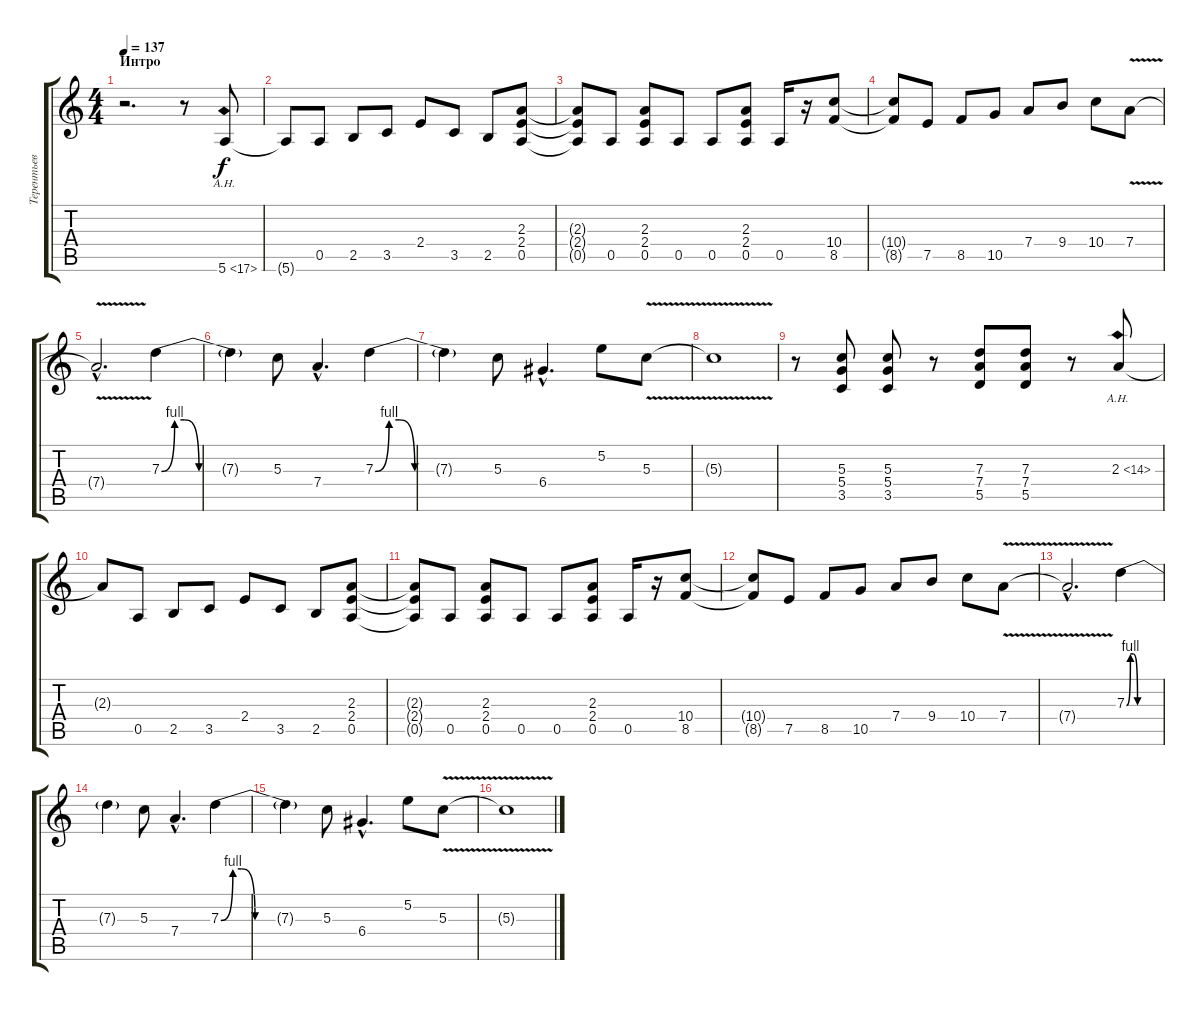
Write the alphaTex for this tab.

\track ("Терентьев" "Терентьев") {instrument overdrivenguitar}
\staff {score tabs}
\tuning (E4 B3 G3 D3 A2 E2) {hide}
\ts (4 4)
\section ("" "Интро")
\tempo 137
\clef g2
\ks c
r.2{d dy f instrument overdrivenguitar} r.8 5.6{ah 12}.8 |
5.6{t}.8 0.5.8 2.5.8 3.5.8 2.4.8 3.5.8 2.5.8 (2.3 2.4 0.5).8 |
(2.3{t} 2.4{t} 0.5{t}).8 0.5.8 (2.3 2.4 0.5).8 0.5.8 0.5.8 (2.3 2.4 0.5).8 0.5.16 r.16 (10.4 8.5).8 |
(10.4{t} 8.5{t}).8 7.5.8 8.5.8 10.5.8 7.4.8 9.4.8 10.4.8 7.4{v}.8 |
7.4{hac t}.2{d} 7.3{be (custom 0 0 7 4 12 4 20 0 45 0 60 0)}.4 |
7.3{t}.4 5.3.8 7.4{hac}.4{d} 7.3{be (custom 0 0 7 4 12 4 20 0 45 0 60 0)}.4 |
7.3{t}.4 5.3.8 6.4{hac}.4{d} 5.2.8 5.3{v}.8 |
5.3{t}.1 |
r.8 (5.3 5.4 3.5).8 (5.3 5.4 3.5).8 r.8 (7.3 7.4 5.5).8 (7.3 7.4 5.5).8 r.8 2.3{ah 12}.8 |
2.3{t}.8 0.5.8 2.5.8 3.5.8 2.4.8 3.5.8 2.5.8 (2.3 2.4 0.5).8 |
(2.3{t} 2.4{t} 0.5{t}).8 0.5.8 (2.3 2.4 0.5).8 0.5.8 0.5.8 (2.3 2.4 0.5).8 0.5.16 r.16 (10.4 8.5).8 |
(10.4{t} 8.5{t}).8 7.5.8 8.5.8 10.5.8 7.4.8 9.4.8 10.4.8 7.4{v}.8 |
7.4{hac t}.2{d} 7.3{be (custom 0 0 7 4 12 4 20 0 45 0 60 0)}.4 |
7.3{t}.4 5.3.8 7.4{hac}.4{d} 7.3{be (custom 0 0 7 4 12 4 20 0 45 0 60 0)}.4 |
7.3{t}.4 5.3.8 6.4{hac}.4{d} 5.2.8 5.3{v}.8 |
5.3{t}.1
